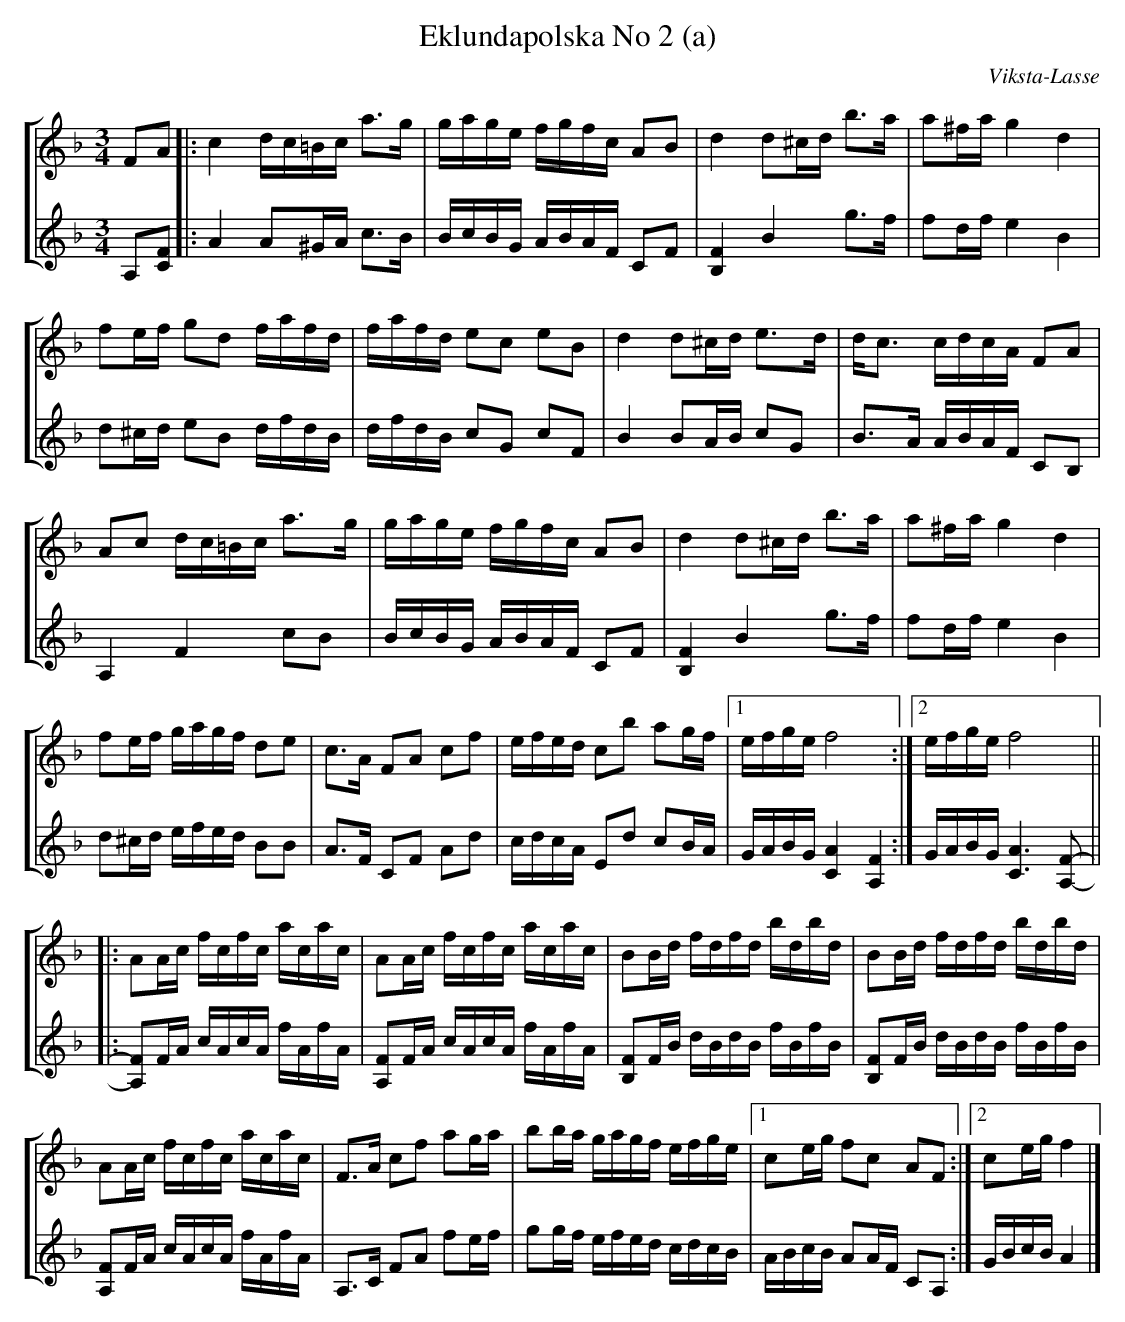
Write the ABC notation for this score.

X:1
T:Eklundapolska No 2 (a)
C: Viksta-Lasse
%%score [ 1 | 2 ]
L:1/4
M:3/4
K:F
V:1
F/A/ |: c d/4c/4=B/4c/4 a/>g/ | g/4a/4g/4e/4 f/4g/4f/4c/4 A/B/ | d d/^c/4d/4 b/>a/ |  a/^f/4a/4 g d |
f/e/4f/4 g/d/ f/4a/4f/4d/4 | f/4a/4f/4d/4 e/c/ e/B/ | d d/^c/4d/4 e/>d/ |  d/<c/ c/4d/4c/4A/4 F/A/ |
A/c/ d/4c/4=B/4c/4 a/>g/ | g/4a/4g/4e/4 f/4g/4f/4c/4 A/B/ | d d/^c/4d/4 b/>a/ |  a/^f/4a/4 g d |
f/e/4f/4 g/4a/4g/4f/4 d/e/ | c/>A/ F/A/ c/f/ | e/4f/4e/4d/4 c/b/ a/g/4f/4 |1  e/4f/4g/4e/4 f2 :|2 e/4f/4g/4e/4 f2 ||
|:A/A/4c/4 f/4c/4f/4c/4 a/4c/4a/4c/4 | A/A/4c/4 f/4c/4f/4c/4 a/4c/4a/4c/4 |  B/B/4d/4 f/4d/4f/4d/4 b/4d/4b/4d/4 | B/B/4d/4 f/4d/4f/4d/4 b/4d/4b/4d/4 |
A/A/4c/4 f/4c/4f/4c/4 a/4c/4a/4c/4 | F/>A/ c/f/ a/g/4a/4 |  b/b/4a/4 g/4a/4g/4f/4 e/4f/4g/4e/4 |1 c/e/4g/4 f/c/ A/F/ :|2 c/e/4g/4 f |]
V:2
A,/[CF]/ |: A A/^G/4A/4 c/>B/ | B/4c/4B/4G/4 A/4B/4A/4F/4 C/F/ | [B,F] B g/>f/ |  f/d/4f/4 e B |
d/^c/4d/4 e/B/ d/4f/4d/4B/4 | d/4f/4d/4B/4 c/G/ c/F/ | B B/A/4B/4 c/G/ |  B/>A/ A/4B/4A/4F/4 C/B,/ |
A, F c/B/ | B/4c/4B/4G/4 A/4B/4A/4F/4 C/F/ | [B,F] B g/>f/ |  f/d/4f/4 e B |
d/^c/4d/4 e/4f/4e/4d/4 B/B/ | A/>F/ C/F/ A/d/ | c/4d/4c/4A/4 E/d/ c/B/4A/4 |1  G/4A/4B/4G/4 [CA] [A,F] :|2 G/4A/4B/4G/4 [CA]3/2 [A,F]/- ||
|:[A,F]/F/4A/4 c/4A/4c/4A/4 f/4A/4f/4A/4 | [A,F]/F/4A/4 c/4A/4c/4A/4 f/4A/4f/4A/4 |  [B,F]/F/4B/4 d/4B/4d/4B/4 f/4B/4f/4B/4 | [B,F]/F/4B/4 d/4B/4d/4B/4 f/4B/4f/4B/4 |
[A,F]/F/4A/4 c/4A/4c/4A/4 f/4A/4f/4A/4 | A,/>C/ F/A/ f/e/4f/4 |  g/g/4f/4 e/4f/4e/4d/4 c/4d/4c/4B/4 |1 A/4B/4c/4B/4 A/A/4F/4 C/A,/ :|2 G/4B/4c/4B/4 A |]
